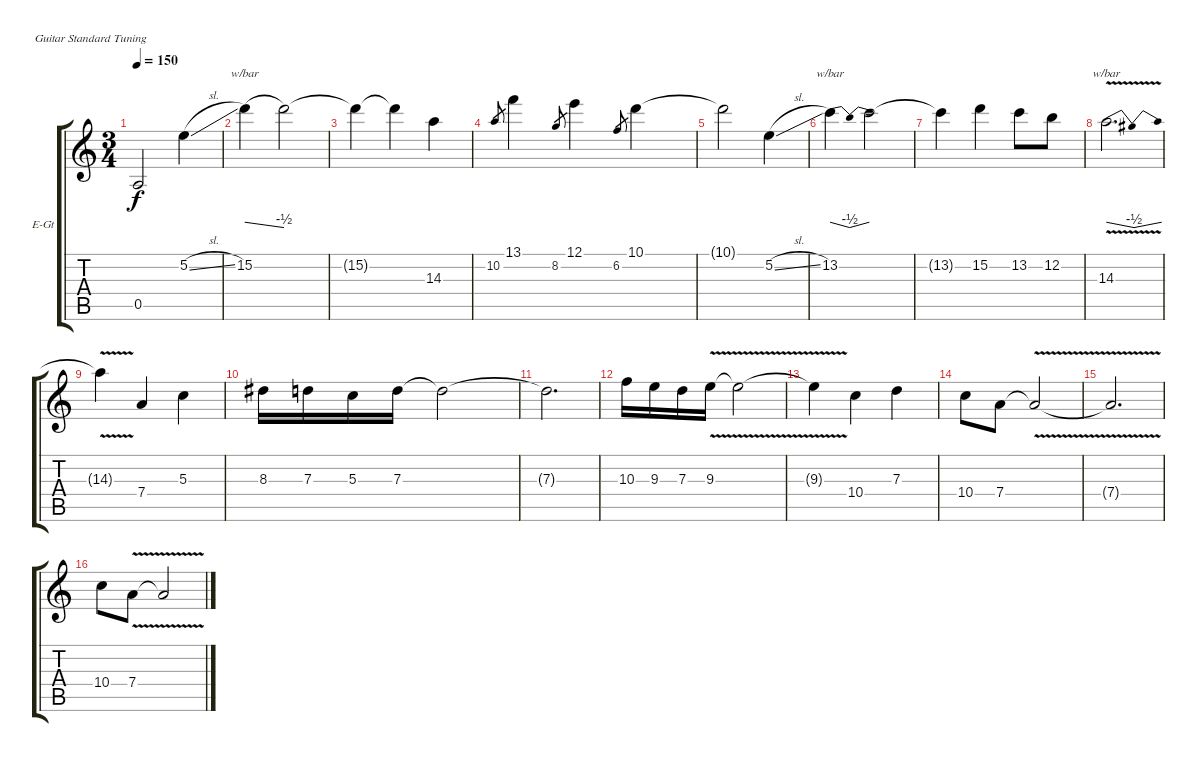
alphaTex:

\defaultSystemsLayout 4
\bracketExtendMode groupsimilarinstruments
\firstSystemTrackNameOrientation horizontal
\otherSystemsTrackNameOrientation horizontal
\track ("Electric Guitar" "E-Gt") {instrument electricguitarclean}
\staff {score tabs}
\tuning (E4 B3 G3 D3 A2 E2)
\ts (3 4)
\tempo 150
\clef g2
\ks c
0.5{t}.2{dy f} 5.2{sl}.4 |
15.2.4{tbe (dive default 0 0 19.2 -2)} 15.2{t}.2 |
15.2{t}.4 15.2{t}.4 14.3.4 |
10.2.8{gr} 13.1.4 8.2.8{gr} 12.1.4 6.2.8{gr} 10.1.4 |
10.1{t}.2 5.2{sl}.4 |
13.2.4{tbe (dip default 0 0 14.399999999999999 -2 15 -2 30 0)} 13.2{t}.2 |
13.2{t}.4 15.2.4 13.2.8 12.2.8 |
14.3{v}.2{d tbe (dip default 0 0 14.399999999999999 -2 15 -2 30 0)} |
14.3{v t}.4 7.4.4 5.3.4 |
8.3.16 7.3.16 5.3.16 7.3.16 7.3{t}.2 |
7.3{t}.2{d} |
10.3.16 9.3.16 7.3.16 9.3{v}.16 9.3{v t}.2 |
9.3{v t}.4 10.4.4 7.3.4 |
10.4.8 7.4.8 7.4{v t}.2 |
7.4{v t}.2{d} |
10.4.8 7.4{v}.8 7.4{v t}.2
